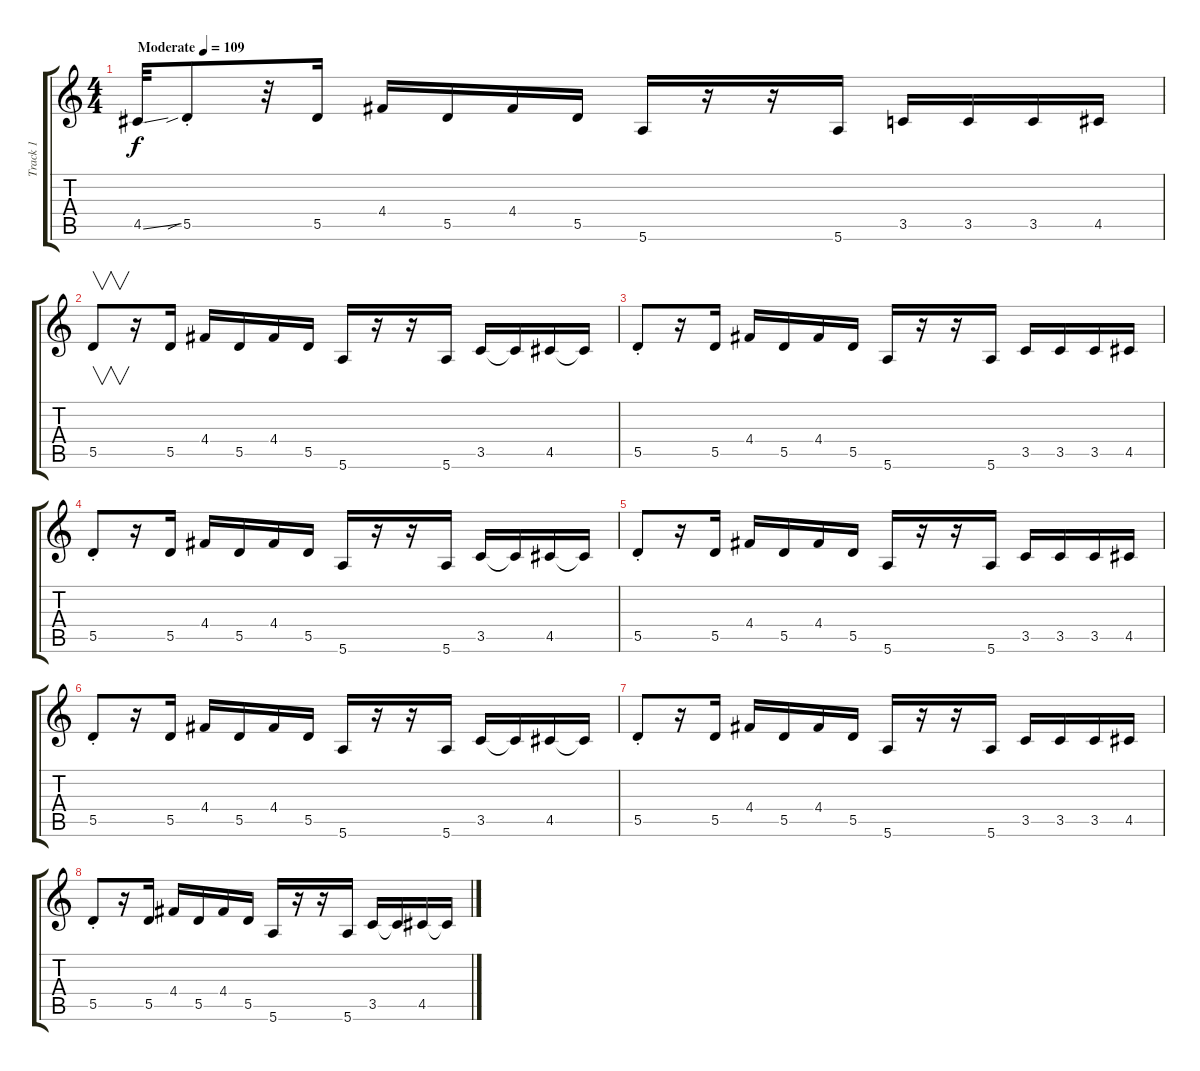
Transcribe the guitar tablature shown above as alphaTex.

\track ("Track 1" "Track 1") {instrument overdrivenguitar}
\staff {score tabs}
\tuning (E4 B3 G3 D3 A2 E2) {hide}
\ts (4 4)
\tempo (109 "Moderate")
\clef g2
\ks c
4.5{ss}.32{dy f instrument overdrivenguitar} 5.5{sib st}.8 r.32 5.5.16 4.4.16 5.5.16 4.4.16 5.5.16 5.6.16 r.16 r.16 5.6.16 3.5.16 3.5.16 3.5.16 4.5.16 |
5.5.8{v} r.16 5.5.16 4.4.16 5.5.16 4.4.16 5.5.16 5.6.16 r.16 r.16 5.6.16 3.5.16 3.5{t}.16 4.5.16 4.5{t}.16 |
5.5{st}.8 r.16 5.5.16 4.4.16 5.5.16 4.4.16 5.5.16 5.6.16 r.16 r.16 5.6.16 3.5.16 3.5.16 3.5.16 4.5.16 |
5.5{st}.8 r.16 5.5.16 4.4.16 5.5.16 4.4.16 5.5.16 5.6.16 r.16 r.16 5.6.16 3.5.16 3.5{t}.16 4.5.16 4.5{t}.16 |
5.5{st}.8 r.16 5.5.16 4.4.16 5.5.16 4.4.16 5.5.16 5.6.16 r.16 r.16 5.6.16 3.5.16 3.5.16 3.5.16 4.5.16 |
5.5{st}.8 r.16 5.5.16 4.4.16 5.5.16 4.4.16 5.5.16 5.6.16 r.16 r.16 5.6.16 3.5.16 3.5{t}.16 4.5.16 4.5{t}.16 |
5.5{st}.8 r.16 5.5.16 4.4.16 5.5.16 4.4.16 5.5.16 5.6.16 r.16 r.16 5.6.16 3.5.16 3.5.16 3.5.16 4.5.16 |
5.5{st}.8 r.16 5.5.16 4.4.16 5.5.16 4.4.16 5.5.16 5.6.16 r.16 r.16 5.6.16 3.5.16 3.5{t}.16 4.5.16 4.5{t}.16
